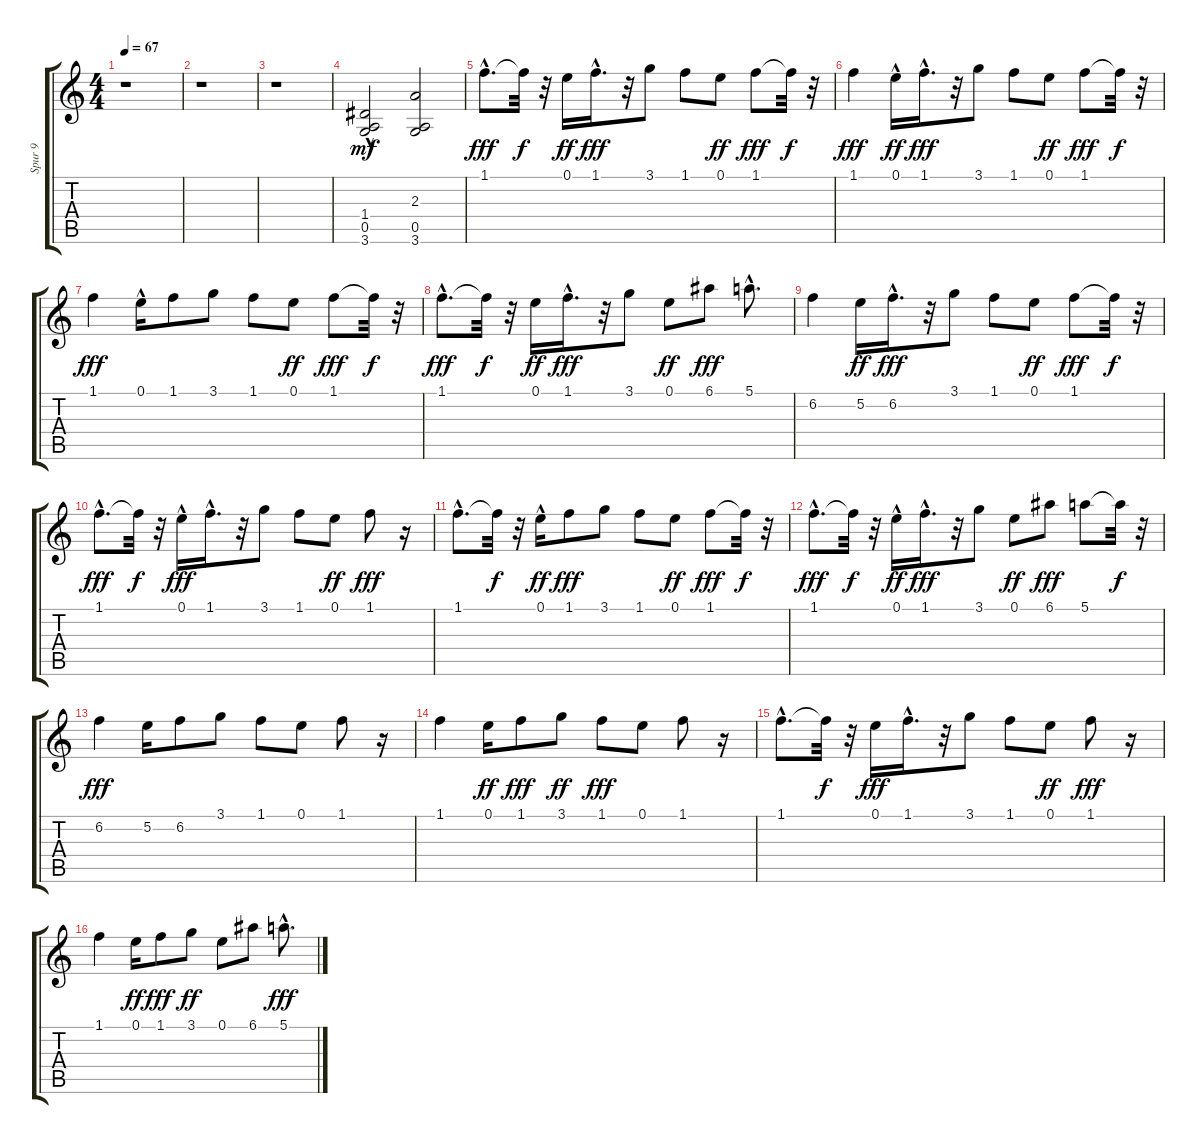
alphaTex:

\track ("Spur 9" "Spur 9") {instrument acousticguitarnylon}
\staff {score tabs}
\tuning (E4 B3 G3 D3 A2 E2) {hide}
\ts (4 4)
\tempo 67
\clef g2
\ks c
r.1{dy fff} |
r.1 |
r.1 |
(1.4{hac} 0.5{hac} 3.6).2{dy mf} (2.3 0.5 3.6).2 |
1.1{hac}.8{d dy fff} 1.1{t}.32{dy f} r.32 0.1.16{dy ff} 1.1{hac}.16{d dy fff} r.32 3.1.8 1.1.8 0.1.8{dy ff} 1.1.8{dy fff} 1.1{t}.32{dy f} r.32 |
1.1.4{dy fff} 0.1{hac}.16{dy ff} 1.1{hac}.16{d dy fff} r.32 3.1.8 1.1.8 0.1.8{dy ff} 1.1.8{dy fff} 1.1{t}.32{dy f} r.32 |
1.1.4{dy fff} 0.1{hac}.16 1.1.8 3.1.8 1.1.8 0.1.8{dy ff} 1.1.8{dy fff} 1.1{t}.32{dy f} r.32 |
1.1{hac}.8{d dy fff} 1.1{t}.32{dy f} r.32 0.1.16{dy ff} 1.1{hac}.16{d dy fff} r.32 3.1.8 0.1.8{dy ff} 6.1.8{dy fff} 5.1{hac}.8{d} |
6.2.4 5.2.16{dy ff} 6.2{hac}.16{d dy fff} r.32 3.1.8 1.1.8 0.1.8{dy ff} 1.1.8{dy fff} 1.1{t}.32{dy f} r.32 |
1.1{hac}.8{d dy fff} 1.1{t}.32{dy f} r.32 0.1{hac}.16{dy fff} 1.1{hac}.16{d} r.32 3.1.8 1.1.8 0.1.8{dy ff} 1.1.8{dy fff} r.16 |
1.1{hac}.8{d} 1.1{t}.32{dy f} r.32 0.1{hac}.16{dy ff} 1.1.8{dy fff} 3.1.8 1.1.8 0.1.8{dy ff} 1.1.8{dy fff} 1.1{t}.32{dy f} r.32 |
1.1{hac}.8{d dy fff} 1.1{t}.32{dy f} r.32 0.1{hac}.16{dy ff} 1.1{hac}.16{d dy fff} r.32 3.1.8 0.1.8{dy ff} 6.1.8{dy fff} 5.1.8 5.1{t}.32{dy f} r.32 |
6.2.4{dy fff} 5.2.16 6.2.8 3.1.8 1.1.8 0.1.8 1.1.8 r.16 |
1.1.4 0.1.16{dy ff} 1.1.8{dy fff} 3.1.8{dy ff} 1.1.8{dy fff} 0.1.8 1.1.8 r.16 |
1.1{hac}.8{d} 1.1{t}.32{dy f} r.32 0.1.16{dy fff} 1.1{hac}.16{d} r.32 3.1.8 1.1.8 0.1.8{dy ff} 1.1.8{dy fff} r.16 |
1.1.4 0.1.16{dy ff} 1.1.8{dy fff} 3.1.8{dy ff} 0.1.8 6.1.8 5.1{hac}.8{d dy fff}
